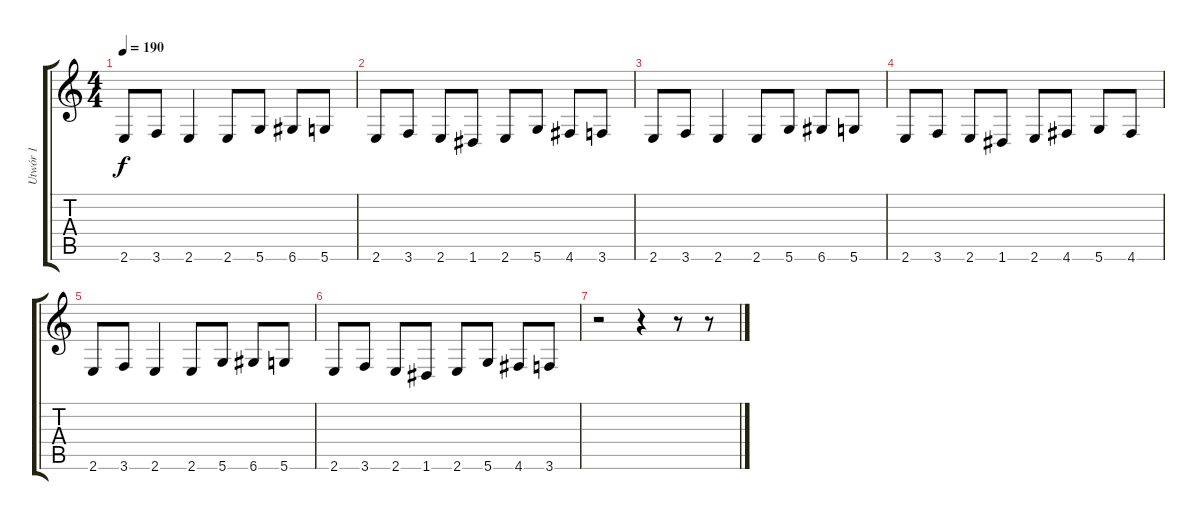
\track ("Utwór 1" "Utwór 1") {instrument distortionguitar}
\staff {score tabs}
\tuning (D4 A3 F3 C3 G2 D2) {hide}
\ts (4 4)
\tempo 190
\clef g2
\ks c
2.6.8{dy f} 3.6.8 2.6.4 2.6.8 5.6.8 6.6.8 5.6.8 |
2.6.8 3.6.8 2.6.8 1.6.8 2.6.8 5.6.8 4.6.8 3.6.8 |
2.6.8 3.6.8 2.6.4 2.6.8 5.6.8 6.6.8 5.6.8 |
2.6.8 3.6.8 2.6.8 1.6.8 2.6.8 4.6.8 5.6.8 4.6.8 |
2.6.8 3.6.8 2.6.4 2.6.8 5.6.8 6.6.8 5.6.8 |
2.6.8 3.6.8 2.6.8 1.6.8 2.6.8 5.6.8 4.6.8 3.6.8 |
r.2{volume 8} r.4 r.8 r.8
